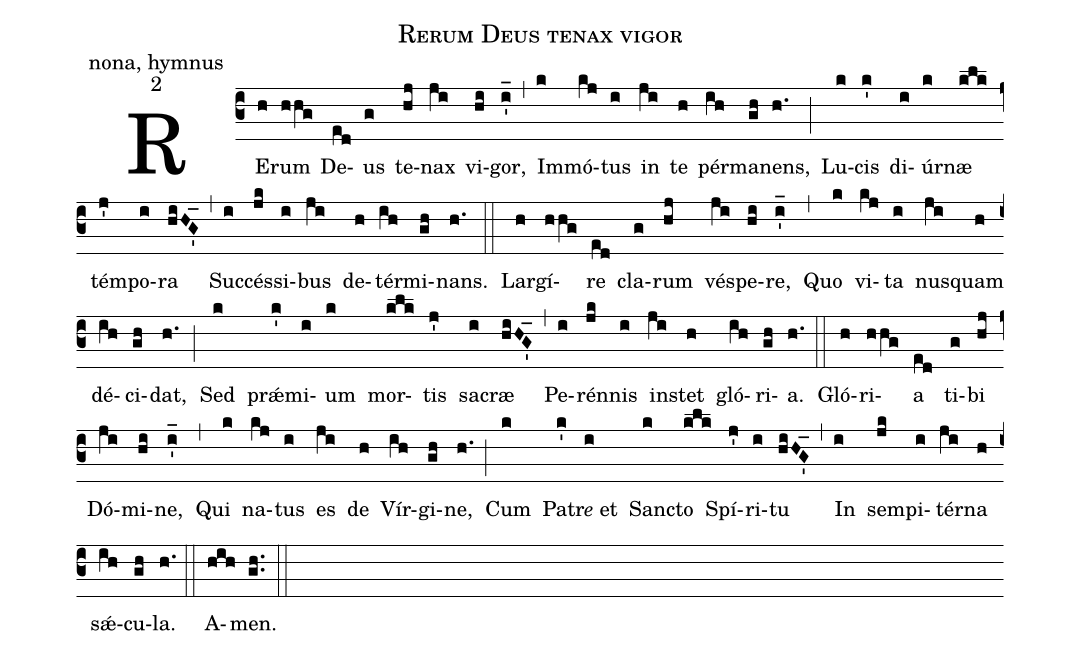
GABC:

name: Rerum Deus tenax vigor;
office-part: nona, hymnus;
mode: 2;
%%
(c3)
RE(h)rum(hhg) De(ed)us(g) te(hj)nax(ji) vi(hi)gor,(i_') (,)
Im(k)mó(kj)tus(i) in(ji) te(h) pér(ih)ma(gh)nens,(h.) (;)
Lu(k)cis(k') di(i)úr(k)næ(klk) tém(j')po(i)ra(hiHG_') (,)
Suc(i)cés(jk)si(i)bus(ji) de(h)tér(ih)mi(gh)nans.(h.) (::)

Lar(h)gí(hhg)re(ed) cla(g)rum(hj) vés(ji)pe(hi)re,(i_') (,)
Quo(k) vi(kj)ta(i) nus(ji)quam(h) dé(ih)ci(gh)dat,(h.) (;)
Sed(k) prǽ(k')mi(i)um(k) mor(klk)tis(j') sa(i)cræ(hiHG_') (,)
Pe(i)rén(jk)nis(i) in(ji)stet(h) gló(ih)ri(gh)a.(h.) (::)

Gló(h)ri(hhg)a(ed) ti(g)bi(hj) Dó(ji)mi(hi)ne,(i_') (,)
Qui(k) na(kj)tus(i) es(ji) de(h) Vír(ih)gi(gh)ne,(h.) (;)
Cum(k) Pat(k')r<i>e</i> et(i) San(k)cto(klk) Spí(j')ri(i)tu(hiHG_') (,)
In(i) sem(jk)pi(i)tér(ji)na(h) sǽ(ih)cu(gh)la.(h.) (::)

A(hih)men.(gh..) (::)
